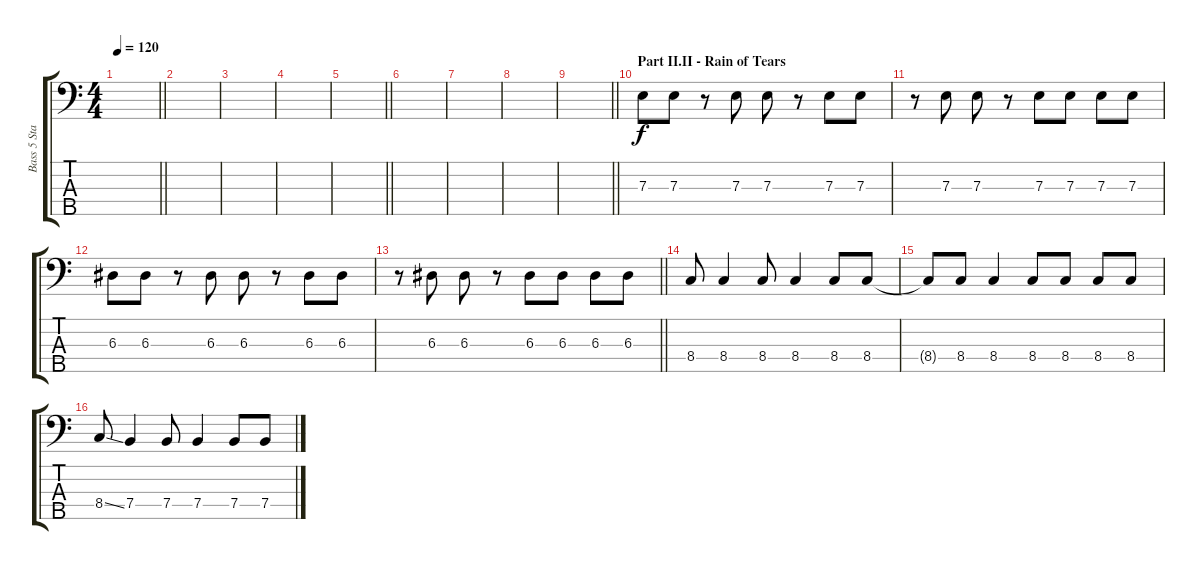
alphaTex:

\track ("Bass 5 Standard" "Bass 5 Sta") {instrument electricbassfinger}
\staff {score tabs}
\tuning (G2 D2 A1 E1 B0) {hide}
\ts (4 4)
\tempo 120
\clef f4
\barLineRight lightlight
\ks c
|
|
|
|
\barLineRight lightlight
|
|
|
|
\barLineRight lightlight
|
\section ("" "Part II.II - Rain of Tears")
7.3.8 7.3.8 r.8 7.3.8 7.3.8 r.8 7.3.8 7.3.8 |
r.8 7.3.8 7.3.8 r.8 7.3.8 7.3.8 7.3.8 7.3.8 |
6.3.8 6.3.8 r.8 6.3.8 6.3.8 r.8 6.3.8 6.3.8 |
\barLineRight lightlight
r.8 6.3.8 6.3.8 r.8 6.3.8 6.3.8 6.3.8 6.3.8 |
8.4.8 8.4.4 8.4.8 8.4.4 8.4.8 8.4.8 |
8.4{t}.8 8.4.8 8.4.4 8.4.8 8.4.8 8.4.8 8.4.8 |
8.4{ss}.8 7.4.4 7.4.8 7.4.4 7.4.8 7.4.8
